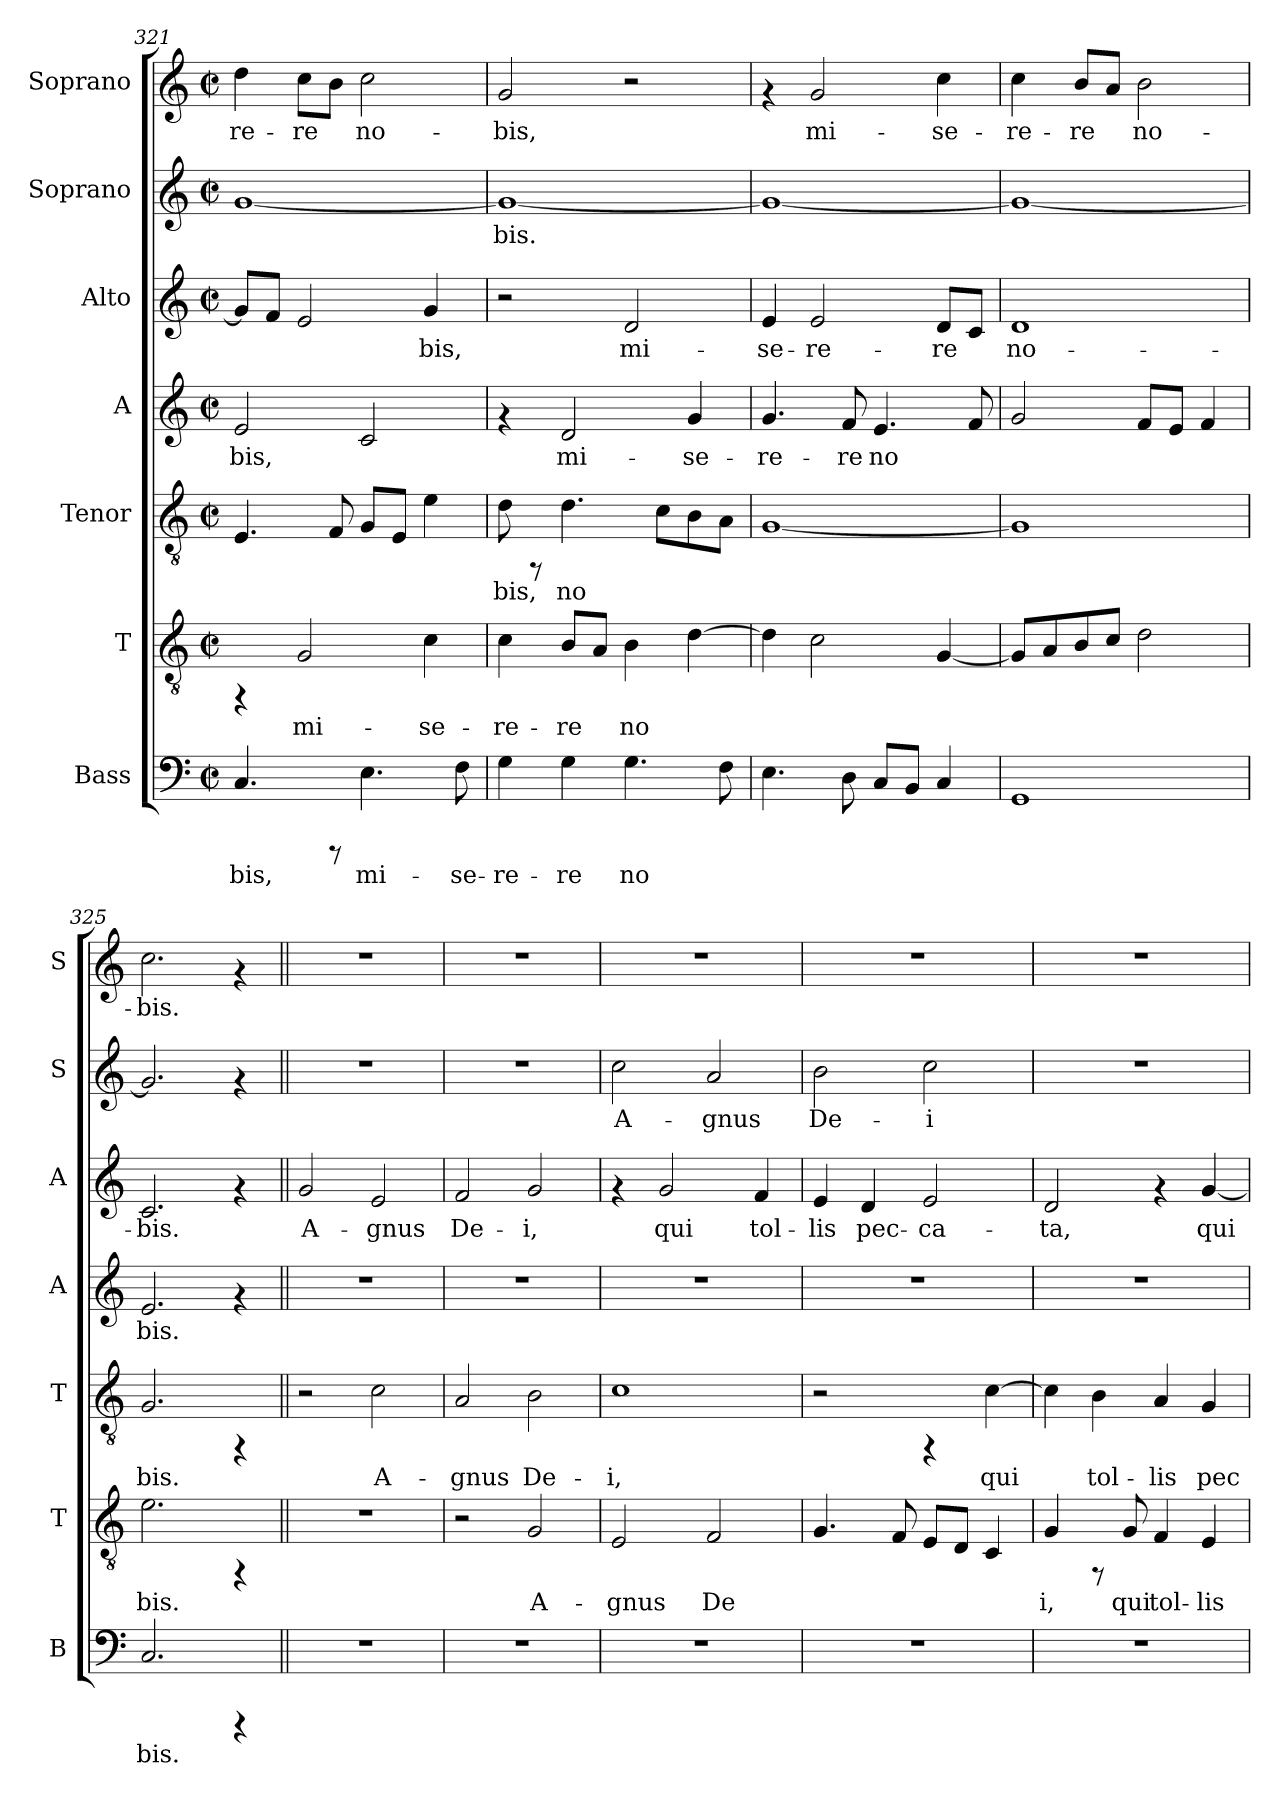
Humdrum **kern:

**kern	**text	**kern	**text	**kern	**text	**kern	**text	**kern	**text	**kern	**text	**kern	**text
*part7	*part7	*part6	*part6	*part5	*part5	*part4	*part4	*part3	*part3	*part2	*part2	*part1	*part1
*staff7	*staff7	*staff6	*staff6	*staff5	*staff5	*staff4	*staff4	*staff3	*staff3	*staff2	*staff2	*staff1	*staff1
*I"Bass	*	*I"T	*	*I"Tenor	*	*I"A	*	*I"Alto	*	*I"Soprano	*	*I"Soprano	*
*I'B	*	*I'T	*	*I'T	*	*I'A	*	*I'A	*	*I'S	*	*I'S	*
*clefF4	*	*clefGv2	*	*clefGv2	*	*clefG2	*	*clefG2	*	*clefG2	*	*clefG2	*
*k[]	*	*k[]	*	*k[]	*	*k[]	*	*k[]	*	*k[]	*	*k[]	*
*C:	*	*C:	*	*C:	*	*C:	*	*C:	*	*C:	*	*C:	*
*M2/2	*	*M2/2	*	*M2/2	*	*M2/2	*	*M2/2	*	*M2/2	*	*M2/2	*
*met(c|)	*	*met(c|)	*	*met(c|)	*	*met(c|)	*	*met(c|)	*	*met(c|)	*	*met(c|)	*
=321	=321	=321	=321	=321	=321	=321	=321	=321	=321	=321	=321	=321	=321
!	!LO:LY:b:cj	!	!	!	!LO:LY:b:cj	!	!LO:LY:b:cj	!	!LO:LY:b:cj	!	!LO:LY:b:cj	!	!LO:LY:b:cj
4.C/	-bis,	4rFF	.	4.E/	--	2e/	-bis,	8g/L]	--	[<1g	--	4dd\	-re-
!	!	!	!	!	!	!	!	!	!LO:LY:b:cj	!	!	!	!
.	.	.	.	.	.	.	.	8f/J	--	.	.	.	.
!	!	!	!LO:LY:b:cj	!	!	!	!	!	!LO:LY:b:cj	!	!	!	!LO:LY:b:cj
.	.	2G/	mi-	.	.	.	.	2e/	--	.	.	8cc\L	-re
!	!	!	!	!	!LO:LY:b:cj	!	!	!	!	!	!	!	!LO:LY:b:cj
8rCCC	.	.	.	8F/	--	.	.	.	.	.	.	8b\J	.
!	!LO:LY:b:cj	!	!	!	!LO:LY:b:cj	!	!LO:LY:b:cj	!	!	!	!	!	!LO:LY:b:cj
4.E\	mi-	.	.	8G/L	--	2c/	.	.	.	.	.	2cc\	no-
!	!	!	!	!	!LO:LY:b:cj	!	!	!	!	!	!	!	!
.	.	.	.	8E/J	--	.	.	.	.	.	.	.	.
!	!	!	!LO:LY:b:cj	!	!LO:LY:b:cj	!	!	!	!LO:LY:b:cj	!	!	!	!
.	.	4c\	-se-	4e\	--	.	.	4g/	-bis,	.	.	.	.
!	!LO:LY:b:cj	!	!	!	!	!	!	!	!	!	!	!	!
8F\	-se-	.	.	.	.	.	.	.	.	.	.	.	.
=322	=322	=322	=322	=322	=322	=322	=322	=322	=322	=322	=322	=322	=322
!	!LO:LY:b:cj	!	!LO:LY:b:cj	!	!LO:LY:b:cj	!	!	!	!	!	!LO:LY:b:cj	!	!LO:LY:b:cj
4G\	-re-	4c\	-re-	8d\	-bis,	4rf	.	2r	.	1g_<	-bis.	2g/	-bis,
.	.	.	.	8rFF	.	.	.	.	.	.	.	.	.
!	!LO:LY:b:cj	!	!LO:LY:b:cj	!	!LO:LY:b:cj	!	!LO:LY:b:cj	!	!	!	!	!	!
4G\	-re	8B/L	-re	4.d\	no-	2d/	mi-	.	.	.	.	.	.
!	!	!	!LO:LY:b:cj	!	!	!	!	!	!	!	!	!	!
.	.	8A/J	.	.	.	.	.	.	.	.	.	.	.
!	!LO:LY:b:cj	!	!LO:LY:b:cj	!	!	!	!	!	!LO:LY:b:cj	!	!	!	!
4.G\	no-	4B\	no-	.	.	.	.	2d/	mi-	.	.	2r	.
!	!	!	!	!	!LO:LY:b:cj	!	!	!	!	!	!	!	!
.	.	.	.	8c\L	--	.	.	.	.	.	.	.	.
!	!	!	!LO:LY:b:cj	!	!LO:LY:b:cj	!	!LO:LY:b:cj	!	!	!	!	!	!
.	.	[>4d\	--	8B\	--	4g/	-se-	.	.	.	.	.	.
!	!LO:LY:b:cj	!	!	!	!LO:LY:b:cj	!	!	!	!	!	!	!	!
8F\	--	.	.	8A\J	--	.	.	.	.	.	.	.	.
!!LO:PB:g=z
=323	=323	=323	=323	=323	=323	=323	=323	=323	=323	=323	=323	=323	=323
!	!LO:LY:b:cj	!	!LO:LY:b:cj	!	!LO:LY:b:cj	!	!LO:LY:b:cj	!	!LO:LY:b:cj	!	!LO:LY:b:cj	!	!
4.E\	--	4d\]	--	[<1G	--	4.g/	-re-	4e/	-se-	1g_<	.	4rf	.
!	!	!	!LO:LY:b:cj	!	!	!	!	!	!LO:LY:b:cj	!	!	!	!LO:LY:b:cj
.	.	2c\	--	.	.	.	.	2e/	-re-	.	.	2g/	mi-
!	!LO:LY:b:cj	!	!	!	!	!	!LO:LY:b:cj	!	!	!	!	!	!
8D\	--	.	.	.	.	8f/	-re	.	.	.	.	.	.
!	!LO:LY:b:cj	!	!	!	!	!	!LO:LY:b:cj	!	!	!	!	!	!
8C/L	--	.	.	.	.	4.e/	no-	.	.	.	.	.	.
!	!LO:LY:b:cj	!	!	!	!	!	!	!	!	!	!	!	!
8BB/J	--	.	.	.	.	.	.	.	.	.	.	.	.
!	!LO:LY:b:cj	!	!LO:LY:b:cj	!	!	!	!	!	!LO:LY:b:cj	!	!	!	!LO:LY:b:cj
4C/	--	[<4G/	--	.	.	.	.	8d/L	-re	.	.	4cc\	-se-
!	!	!	!	!	!	!	!LO:LY:b:cj	!	!LO:LY:b:cj	!	!	!	!
.	.	.	.	.	.	8f/	--	8c/J	.	.	.	.	.
=324	=324	=324	=324	=324	=324	=324	=324	=324	=324	=324	=324	=324	=324
!	!LO:LY:b:cj	!	!LO:LY:b:cj	!	!LO:LY:b:cj	!	!LO:LY:b:cj	!	!LO:LY:b:cj	!	!LO:LY:b:cj	!	!LO:LY:b:cj
1GG	--	8G/L]	--	1G]	--	2g/	--	1d	no-	1g_<	.	4cc\	-re-
!	!	!	!LO:LY:b:cj	!	!	!	!	!	!	!	!	!	!
.	.	8A/	--	.	.	.	.	.	.	.	.	.	.
!	!	!	!LO:LY:b:cj	!	!	!	!	!	!	!	!	!	!LO:LY:b:cj
.	.	8B/	--	.	.	.	.	.	.	.	.	8b/L	-re
!	!	!	!LO:LY:b:cj	!	!	!	!	!	!	!	!	!	!LO:LY:b:cj
.	.	8c/J	--	.	.	.	.	.	.	.	.	8a/J	.
!	!	!	!LO:LY:b:cj	!	!	!	!LO:LY:b:cj	!	!	!	!	!	!LO:LY:b:cj
.	.	2d\	--	.	.	8f/L	--	.	.	.	.	2b\	no-
!	!	!	!	!	!	!	!LO:LY:b:cj	!	!	!	!	!	!
.	.	.	.	.	.	8e/J	--	.	.	.	.	.	.
!	!	!	!	!	!	!	!LO:LY:b:cj	!	!	!	!	!	!
.	.	.	.	.	.	4f/	--	.	.	.	.	.	.
=325	=325	=325	=325	=325	=325	=325	=325	=325	=325	=325	=325	=325	=325
!	!LO:LY:b:cj	!	!LO:LY:b:cj	!	!LO:LY:b:cj	!	!LO:LY:b:cj	!	!LO:LY:b:cj	!	!LO:LY:b:cj	!	!LO:LY:b:cj
2.C/	-bis.	2.e\	-bis.	2.G/	-bis.	2.e/	-bis.	2.c/	-bis.	2.g/]	.	2.cc\	-bis.
4rCCC	.	4rFF	.	4rFF	.	4rf	.	4rf	.	4rf	.	4rf	.
=326||	=326||	=326||	=326||	=326||	=326||	=326||	=326||	=326||	=326||	=326||	=326||	=326||	=326||
!	!	!	!	!	!	!	!	!	!LO:LY:b:cj	!	!	!	!
1r	.	1r	.	2r	.	1r	.	2g/	A-	1r	.	1r	.
!	!	!	!	!	!LO:LY:b:cj	!	!	!	!LO:LY:b:cj	!	!	!	!
.	.	.	.	2c\	A-	.	.	2e/	-gnus	.	.	.	.
=327	=327	=327	=327	=327	=327	=327	=327	=327	=327	=327	=327	=327	=327
!	!	!	!	!	!LO:LY:b:cj	!	!	!	!LO:LY:b:cj	!	!	!	!
1r	.	2r	.	2A/	-gnus	1r	.	2f/	De-	1r	.	1r	.
!	!	!	!LO:LY:b:cj	!	!LO:LY:b:cj	!	!	!	!LO:LY:b:cj	!	!	!	!
.	.	2G/	A-	2B\	De-	.	.	2g/	-i,	.	.	.	.
=328	=328	=328	=328	=328	=328	=328	=328	=328	=328	=328	=328	=328	=328
!	!	!	!LO:LY:b:cj	!	!LO:LY:b:cj	!	!	!	!	!	!LO:LY:b:cj	!	!
1r	.	2E/	-gnus	1c	-i,	1r	.	4rf	.	2cc\	A-	1r	.
!	!	!	!	!	!	!	!	!	!LO:LY:b:cj	!	!	!	!
.	.	.	.	.	.	.	.	2g/	qui	.	.	.	.
!	!	!	!LO:LY:b:cj	!	!	!	!	!	!	!	!LO:LY:b:cj	!	!
.	.	2F/	De-	.	.	.	.	.	.	2a/	-gnus	.	.
!	!	!	!	!	!	!	!	!	!LO:LY:b:cj	!	!	!	!
.	.	.	.	.	.	.	.	4f/	tol-	.	.	.	.
!!LO:PB:g=z
=329	=329	=329	=329	=329	=329	=329	=329	=329	=329	=329	=329	=329	=329
!	!	!	!LO:LY:b:cj	!	!	!	!	!	!LO:LY:b:cj	!	!LO:LY:b:cj	!	!
1r	.	4.G/	--	2r	.	1r	.	4e/	-lis	2b\	De-	1r	.
!	!	!	!	!	!	!	!	!	!LO:LY:b:cj	!	!	!	!
.	.	.	.	.	.	.	.	4d/	pec-	.	.	.	.
!	!	!	!LO:LY:b:cj	!	!	!	!	!	!	!	!	!	!
.	.	8F/	--	.	.	.	.	.	.	.	.	.	.
!	!	!	!LO:LY:b:cj	!	!	!	!	!	!LO:LY:b:cj	!	!LO:LY:b:cj	!	!
.	.	8E/L	--	4rFF	.	.	.	2e/	-ca-	2cc\	-i	.	.
!	!	!	!LO:LY:b:cj	!	!	!	!	!	!	!	!	!	!
.	.	8D/J	--	.	.	.	.	.	.	.	.	.	.
!	!	!	!LO:LY:b:cj	!	!LO:LY:b:cj	!	!	!	!	!	!	!	!
.	.	4C/	--	[>4c\	qui	.	.	.	.	.	.	.	.
=330	=330	=330	=330	=330	=330	=330	=330	=330	=330	=330	=330	=330	=330
!	!	!	!LO:LY:b:cj	!	!LO:LY:b:cj	!	!	!	!LO:LY:b:cj	!	!	!	!
1r	.	4G/	-i,	4c\]	.	1r	.	2d/	-ta,	1r	.	1r	.
!	!	!	!	!	!LO:LY:b:cj	!	!	!	!	!	!	!	!
.	.	8rFF	.	4B\	tol-	.	.	.	.	.	.	.	.
!	!	!	!LO:LY:b:cj	!	!	!	!	!	!	!	!	!	!
.	.	8G/	qui	.	.	.	.	.	.	.	.	.	.
!	!	!	!LO:LY:b:cj	!	!LO:LY:b:cj	!	!	!	!	!	!	!	!
.	.	4F/	tol-	4A/	-lis	.	.	4rf	.	.	.	.	.
!	!	!	!LO:LY:b:cj	!	!LO:LY:b:cj	!	!	!	!LO:LY:b:cj	!	!	!	!
.	.	4E/	-lis	4G/	pec-	.	.	[<4g/	qui	.	.	.	.
=	=	=	=	=	=	=	=	=	=	=	=	=	=
*-	*-	*-	*-	*-	*-	*-	*-	*-	*-	*-	*-	*-	*-
